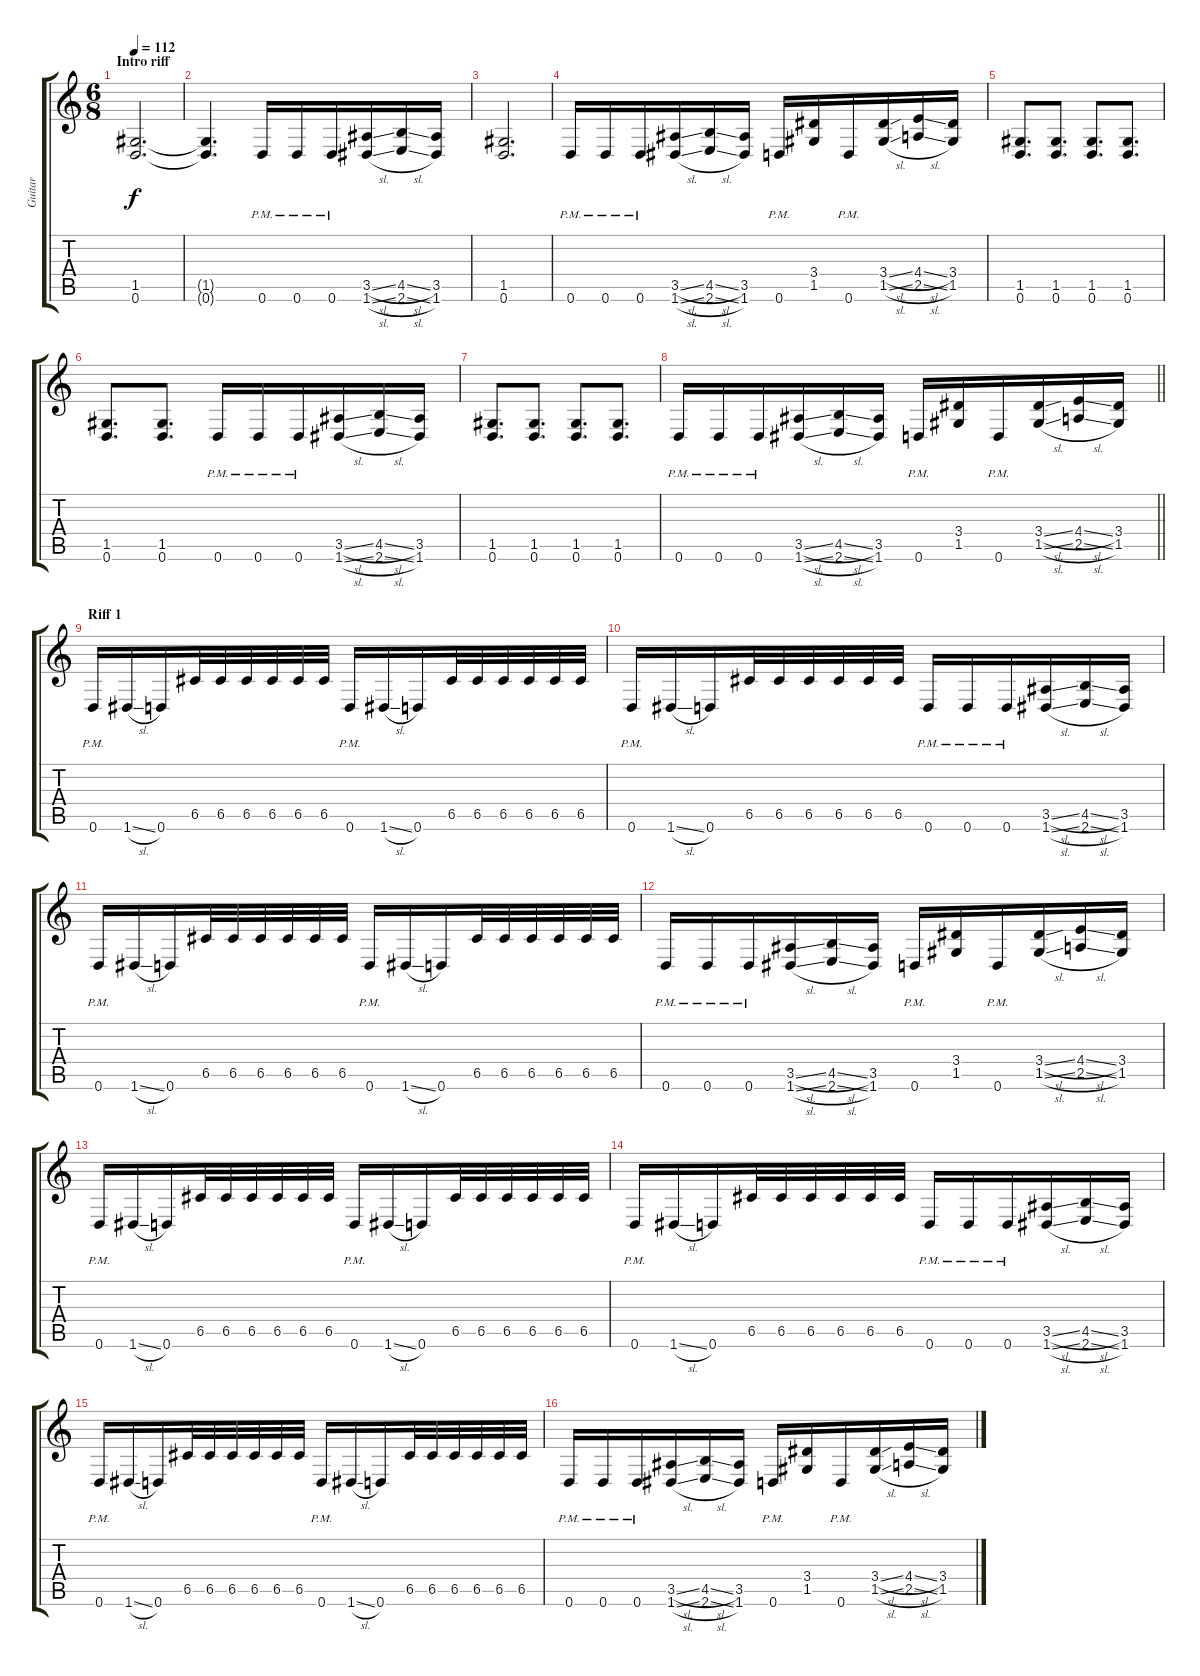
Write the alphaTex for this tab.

\track ("Guitar" "Guitar") {instrument distortionguitar}
\staff {score tabs}
\tuning (D4 A3 F3 C3 G2 D2) {hide}
\ts (6 8)
\section ("" "Intro riff")
\tempo 112
\clef g2
\ks c
(1.5 0.6).2{d dy f} |
(1.5{t} 0.6{t}).4{d} 0.6{pm}.16 0.6{pm}.16 0.6{pm}.16 (3.5{sl} 1.6{sl}).16 (4.5{sl} 2.6{sl}).16 (3.5 1.6).16 |
(1.5 0.6).2{d} |
0.6{pm}.16 0.6{pm}.16 0.6{pm}.16 (3.5{sl} 1.6{sl}).16 (4.5{sl} 2.6{sl}).16 (3.5 1.6).16 0.6{pm}.16 (3.4 1.5).16 0.6{pm}.16 (3.4{sl} 1.5{sl}).16 (4.4{sl} 2.5{sl}).16 (3.4 1.5).16 |
(1.5 0.6).8{d} (1.5 0.6).8{d} (1.5 0.6).8{d} (1.5 0.6).8{d} |
(1.5 0.6).8{d} (1.5 0.6).8{d} 0.6{pm}.16 0.6{pm}.16 0.6{pm}.16 (3.5{sl} 1.6{sl}).16 (4.5{sl} 2.6{sl}).16 (3.5 1.6).16 |
(1.5 0.6).8{d} (1.5 0.6).8{d} (1.5 0.6).8{d} (1.5 0.6).8{d} |
\barLineRight lightlight
0.6{pm}.16 0.6{pm}.16 0.6{pm}.16 (3.5{sl} 1.6{sl}).16 (4.5{sl} 2.6{sl}).16 (3.5 1.6).16 0.6{pm}.16 (3.4 1.5).16 0.6{pm}.16 (3.4{sl} 1.5{sl}).16 (4.4{sl} 2.5{sl}).16 (3.4 1.5).16 |
\section ("" "Riff 1")
0.6{pm}.16 1.6{sl}.16 0.6.16 6.5.32{balance 0} 6.5.32 6.5.32 6.5.32 6.5.32 6.5.32 0.6{pm}.16{balance 8} 1.6{sl}.16 0.6.16 6.5.32{balance 0} 6.5.32 6.5.32 6.5.32 6.5.32 6.5.32 |
0.6{pm}.16{balance 8} 1.6{sl}.16 0.6.16 6.5.32{balance 0} 6.5.32 6.5.32 6.5.32 6.5.32 6.5.32 0.6{pm}.16{balance 8} 0.6{pm}.16 0.6{pm}.16 (3.5{sl} 1.6{sl}).16{balance 0} (4.5{sl} 2.6{sl}).16 (3.5 1.6).16 |
0.6{pm}.16{balance 8} 1.6{sl}.16 0.6.16 6.5.32 6.5.32 6.5.32 6.5.32 6.5.32 6.5.32 0.6{pm}.16 1.6{sl}.16 0.6.16 6.5.32 6.5.32 6.5.32 6.5.32 6.5.32 6.5.32 |
0.6{pm}.16 0.6{pm}.16 0.6{pm}.16 (3.5{sl} 1.6{sl}).16 (4.5{sl} 2.6{sl}).16 (3.5 1.6).16 0.6{pm}.16 (3.4 1.5).16 0.6{pm}.16 (3.4{sl} 1.5{sl}).16 (4.4{sl} 2.5{sl}).16 (3.4 1.5).16 |
0.6{pm}.16 1.6{sl}.16 0.6.16 6.5.32 6.5.32 6.5.32 6.5.32 6.5.32 6.5.32 0.6{pm}.16 1.6{sl}.16 0.6.16 6.5.32 6.5.32 6.5.32 6.5.32 6.5.32 6.5.32 |
0.6{pm}.16 1.6{sl}.16 0.6.16 6.5.32 6.5.32 6.5.32 6.5.32 6.5.32 6.5.32 0.6{pm}.16 0.6{pm}.16 0.6{pm}.16 (3.5{sl} 1.6{sl}).16 (4.5{sl} 2.6{sl}).16 (3.5 1.6).16 |
0.6{pm}.16 1.6{sl}.16 0.6.16 6.5.32 6.5.32 6.5.32 6.5.32 6.5.32 6.5.32 0.6{pm}.16 1.6{sl}.16 0.6.16 6.5.32 6.5.32 6.5.32 6.5.32 6.5.32 6.5.32 |
0.6{pm}.16 0.6{pm}.16 0.6{pm}.16 (3.5{sl} 1.6{sl}).16 (4.5{sl} 2.6{sl}).16 (3.5 1.6).16 0.6{pm}.16 (3.4 1.5).16 0.6{pm}.16 (3.4{sl} 1.5{sl}).16 (4.4{sl} 2.5{sl}).16 (3.4 1.5).16
